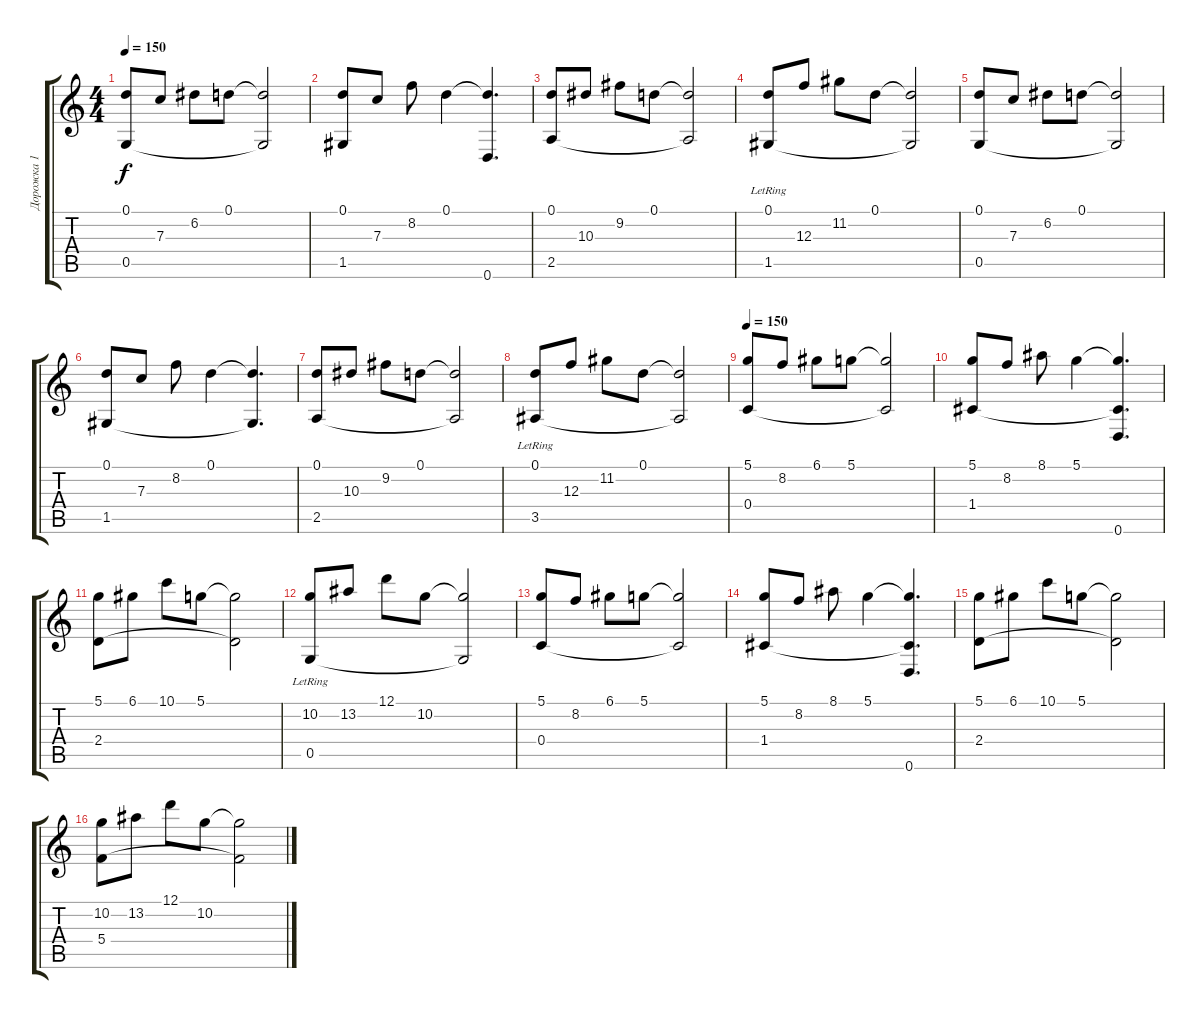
\track ("Дорожка 1" "Дорожка 1") {instrument distortionguitar}
\staff {score tabs}
\tuning (D4 A3 F3 C3 G2 D2) {hide}
\ts (4 4)
\tempo 150
\clef g2
\ks c
(0.1 0.5).8{dy f} 7.3.8 6.2.8 0.1.8 (0.1{t} 0.5{t}).2 |
(0.1 1.5).8 7.3.8 8.2.8 0.1.4 (0.1{t} 0.6).4{d} |
(0.1 2.5).8 10.3.8 9.2.8 0.1.8 (0.1{t} 2.5{t}).2 |
(0.1 1.5{lr}).8 12.3.8 11.2.8 0.1.8 (0.1{t} 1.5{t}).2 |
(0.1 0.5).8 7.3.8 6.2.8 0.1.8 (0.1{t} 0.5{t}).2 |
(0.1 1.5).8 7.3.8 8.2.8 0.1.4 (0.1{t} 1.5{t}).4{d} |
(0.1 2.5).8 10.3.8 9.2.8 0.1.8 (0.1{t} 2.5{t}).2 |
(0.1 3.5{lr}).8 12.3.8 11.2.8 0.1.8 (0.1{t} 3.5{t}).2 |
\tempo 150
(5.1 0.4).8 8.2.8 6.1.8 5.1.8 (5.1{t} 0.4{t}).2 |
(5.1 1.4).8 8.2.8 8.1.8 5.1.4 (5.1{t} 1.4{t} 0.6).4{d} |
(5.1 2.4).8 6.1.8 10.1.8 5.1.8 (5.1{t} 2.4{t}).2 |
(10.2 0.5{lr}).8 13.2.8 12.1.8 10.2.8 (10.2{t} 0.5{t}).2 |
(5.1 0.4).8 8.2.8 6.1.8 5.1.8 (5.1{t} 0.4{t}).2 |
(5.1 1.4).8 8.2.8 8.1.8 5.1.4 (5.1{t} 1.4{t} 0.6).4{d} |
(5.1 2.4).8 6.1.8 10.1.8 5.1.8 (5.1{t} 2.4{t}).2 |
(10.2 5.4).8 13.2.8 12.1.8 10.2.8 (10.2{t} 5.4{t}).2
